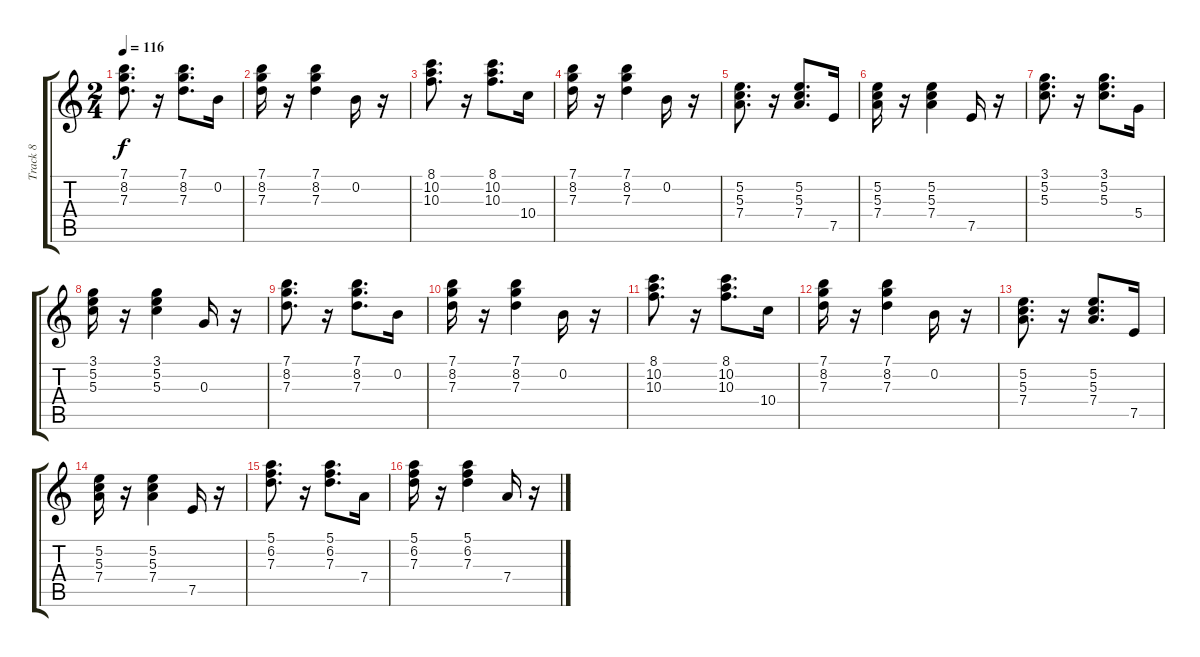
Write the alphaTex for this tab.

\track ("Track 8" "Track 8") {instrument acousticguitarsteel}
\staff {score tabs}
\tuning (E4 B3 G3 D3 A2 E2) {hide}
\ts (2 4)
\tempo 116
\clef g2
\ks c
(7.1 8.2 7.3).8{d dy f} r.16 (7.1 8.2 7.3).8{d} 0.2.16 |
(7.1 8.2 7.3).16 r.16 (7.1 8.2 7.3).4 0.2.16 r.16 |
(8.1 10.2 10.3).8{d} r.16 (8.1 10.2 10.3).8{d} 10.4.16 |
(7.1 8.2 7.3).16 r.16 (7.1 8.2 7.3).4 0.2.16 r.16 |
(5.2 5.3 7.4).8{d} r.16 (5.2 5.3 7.4).8{d} 7.5.16 |
(5.2 5.3 7.4).16 r.16 (5.2 5.3 7.4).4 7.5.16 r.16 |
(3.1 5.2 5.3).8{d} r.16 (3.1 5.2 5.3).8{d} 5.4.16 |
(3.1 5.2 5.3).16 r.16 (3.1 5.2 5.3).4 0.3.16 r.16 |
(7.1 8.2 7.3).8{d} r.16 (7.1 8.2 7.3).8{d} 0.2.16 |
(7.1 8.2 7.3).16 r.16 (7.1 8.2 7.3).4 0.2.16 r.16 |
(8.1 10.2 10.3).8{d} r.16 (8.1 10.2 10.3).8{d} 10.4.16 |
(7.1 8.2 7.3).16 r.16 (7.1 8.2 7.3).4 0.2.16 r.16 |
(5.2 5.3 7.4).8{d} r.16 (5.2 5.3 7.4).8{d} 7.5.16 |
(5.2 5.3 7.4).16 r.16 (5.2 5.3 7.4).4 7.5.16 r.16 |
(5.1 6.2 7.3).8{d} r.16 (5.1 6.2 7.3).8{d} 7.4.16 |
(5.1 6.2 7.3).16 r.16 (5.1 6.2 7.3).4 7.4.16 r.16
